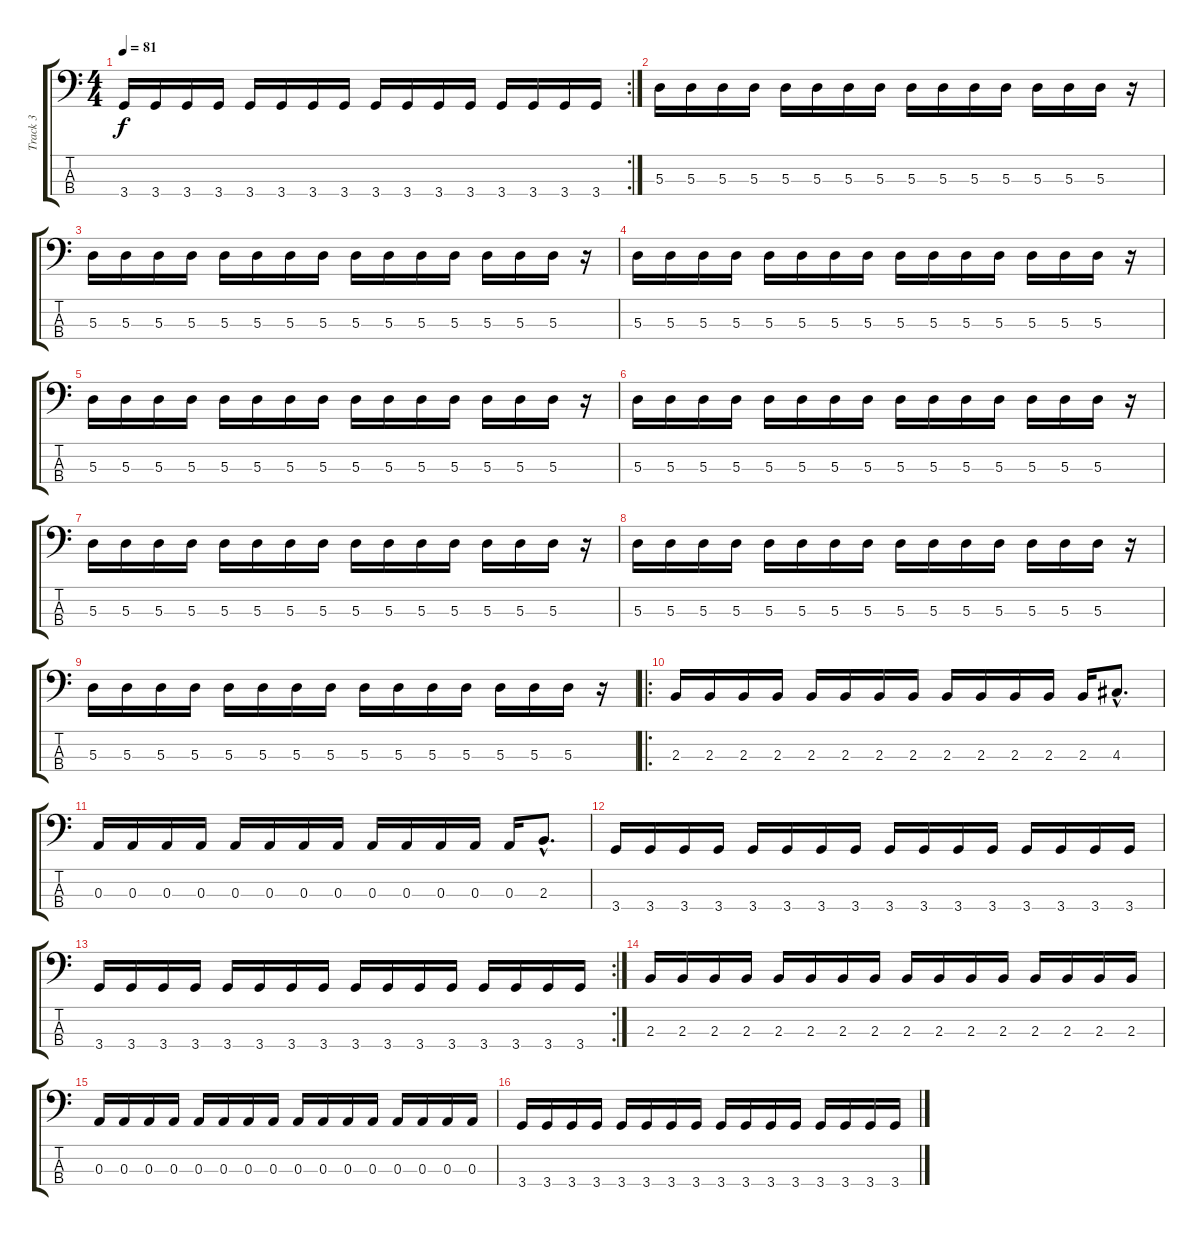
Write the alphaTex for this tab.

\track ("Track 3" "Track 3") {instrument electricbasspick}
\staff {score tabs}
\tuning (G2 D2 A1 E1) {hide}
\rc 2
\ts (4 4)
\tempo 81
\clef f4
\ks c
3.4.16{dy f} 3.4.16 3.4.16 3.4.16 3.4.16 3.4.16 3.4.16 3.4.16 3.4.16 3.4.16 3.4.16 3.4.16 3.4.16 3.4.16 3.4.16 3.4.16 |
5.3.16 5.3.16 5.3.16 5.3.16 5.3.16 5.3.16 5.3.16 5.3.16 5.3.16 5.3.16 5.3.16 5.3.16 5.3.16 5.3.16 5.3.16 r.16 |
5.3.16 5.3.16 5.3.16 5.3.16 5.3.16 5.3.16 5.3.16 5.3.16 5.3.16 5.3.16 5.3.16 5.3.16 5.3.16 5.3.16 5.3.16 r.16 |
5.3.16 5.3.16 5.3.16 5.3.16 5.3.16 5.3.16 5.3.16 5.3.16 5.3.16 5.3.16 5.3.16 5.3.16 5.3.16 5.3.16 5.3.16 r.16 |
5.3.16 5.3.16 5.3.16 5.3.16 5.3.16 5.3.16 5.3.16 5.3.16 5.3.16 5.3.16 5.3.16 5.3.16 5.3.16 5.3.16 5.3.16 r.16 |
5.3.16 5.3.16 5.3.16 5.3.16 5.3.16 5.3.16 5.3.16 5.3.16 5.3.16 5.3.16 5.3.16 5.3.16 5.3.16 5.3.16 5.3.16 r.16 |
5.3.16 5.3.16 5.3.16 5.3.16 5.3.16 5.3.16 5.3.16 5.3.16 5.3.16 5.3.16 5.3.16 5.3.16 5.3.16 5.3.16 5.3.16 r.16 |
5.3.16 5.3.16 5.3.16 5.3.16 5.3.16 5.3.16 5.3.16 5.3.16 5.3.16 5.3.16 5.3.16 5.3.16 5.3.16 5.3.16 5.3.16 r.16 |
5.3.16 5.3.16 5.3.16 5.3.16 5.3.16 5.3.16 5.3.16 5.3.16 5.3.16 5.3.16 5.3.16 5.3.16 5.3.16 5.3.16 5.3.16 r.16 |
\ro
2.3.16 2.3.16 2.3.16 2.3.16 2.3.16 2.3.16 2.3.16 2.3.16 2.3.16 2.3.16 2.3.16 2.3.16 2.3.16 4.3{hac}.8{d} |
0.3.16 0.3.16 0.3.16 0.3.16 0.3.16 0.3.16 0.3.16 0.3.16 0.3.16 0.3.16 0.3.16 0.3.16 0.3.16 2.3{hac}.8{d} |
3.4.16 3.4.16 3.4.16 3.4.16 3.4.16 3.4.16 3.4.16 3.4.16 3.4.16 3.4.16 3.4.16 3.4.16 3.4.16 3.4.16 3.4.16 3.4.16 |
\rc 2
3.4.16 3.4.16 3.4.16 3.4.16 3.4.16 3.4.16 3.4.16 3.4.16 3.4.16 3.4.16 3.4.16 3.4.16 3.4.16 3.4.16 3.4.16 3.4.16 |
2.3.16 2.3.16 2.3.16 2.3.16 2.3.16 2.3.16 2.3.16 2.3.16 2.3.16 2.3.16 2.3.16 2.3.16 2.3.16 2.3.16 2.3.16 2.3.16 |
0.3.16 0.3.16 0.3.16 0.3.16 0.3.16 0.3.16 0.3.16 0.3.16 0.3.16 0.3.16 0.3.16 0.3.16 0.3.16 0.3.16 0.3.16 0.3.16 |
3.4.16 3.4.16 3.4.16 3.4.16 3.4.16 3.4.16 3.4.16 3.4.16 3.4.16 3.4.16 3.4.16 3.4.16 3.4.16 3.4.16 3.4.16 3.4.16
